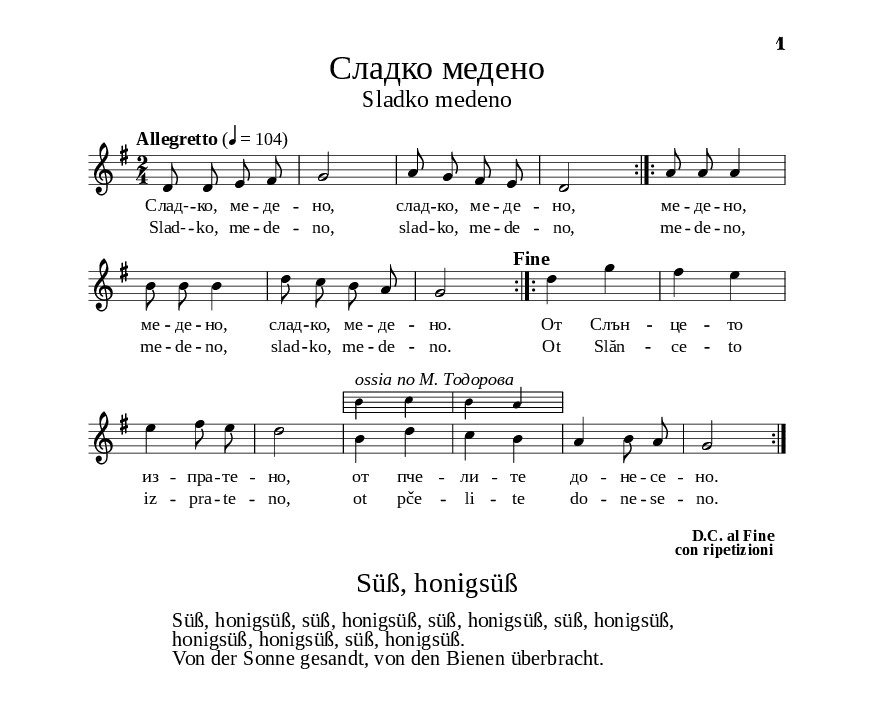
\version "2.24.3"

% include paper part and global functions
\include "include/globals.ily"

\bookpart {
  \label #'ref073
  \tocItem \markup "Сладко медено – Sladko medeno"
  \include "include/bookpart-paper.ily"
  \score {
    \include "include/score-layout.ily"

    \new Staff = main \absolute {
      \clef treble
      \key g \major
      \time 2/4
      \tempoFunc "Allegretto" 4 "104"
      \autoBeamOff


      d'8 d' e' fis' |g'2 | a'8 g' fis' e' | d'2  \bar ":|.:"  |

      a'8 a' a'4 | \break  b'8 b' b'4 | d''8 c'' b' a' | \tempo "                 Fine" g'2  \bar ":|.:" |



      d''4 g'' | fis''4 e'' | \break

      e''4 fis''8 e'' | d''2  |

      <<
        {

          b'4 d'' | c''4 b' |
        }

        \new Staff \with {
          \override VerticalAxisGroup.default-staff-staff-spacing =
          #'((basic-distance . 5.0)
             (padding . -10))
          \remove "Time_signature_engraver"
          alignAboveContext = #"main"
          fontSize = #-1.5
          \override StaffSymbol.staff-space = #(magstep -3)
          \override StaffSymbol.thickness = #(magstep -3)
          firstClef = ##f
        }
        { b'4^\markup { \large \italic "ossia по М. Тодорова" } c'' | b'4 a' | }
      >>



      a'4 b'8 a' | g'2
      \bar ":|."
    }

    \addlyrics {
      "Слад-" -- ко,
      ме -- де -- но, слад -- ко, ме -- де -- но, ме --
      де -- но, ме -- де -- но, слад -- ко, ме -- де --
      но. От Слън -- це -- то из -- пра -- те -- но,
      от пче -- ли -- те до -- не -- се -- но.
    }
    \addlyrics {
      "Slad-" -- ko,
      me -- de -- no, slad -- ko, me -- de -- no, me --
      de -- no, me -- de -- no, slad -- ko, me -- de --
      no. Ot Slăn -- ce -- to iz -- pra -- te -- no,
      ot pče -- li -- te do -- ne -- se -- no.
    }
    \header {
      title = \titleFunc "Сладко медено" "Sladko medeno"
    }

    \midi{}

  } % score

  \markup \empty-one
  \markup \dc-two "D.C. al Fine" "con ripetizioni"

  \markup \empty-one

  % include foreign translation(s) of the song
  \version "2.24.3"

\markup \fill-line { \fontsize #deTitleFontSize "Süß, honigsüß" }
\markup \null
\markup \null
\markup \abs-fontsize #10 {
   \hspace #10
  \override #`(baseline-skip . ,deCoupletBaselineSkip)

  \column {

       
  \line { " "Süß, honigsüß, süß, honigsüß, süß, honigsüß, süß, honigsüß, }

  \line { " "honigsüß, honigsüß, süß, honigsüß.}

  \line { " "Von der Sonne gesandt, von den Bienen überbracht. }

      
      
       
    }
    
    
}
    


} % bookpart
